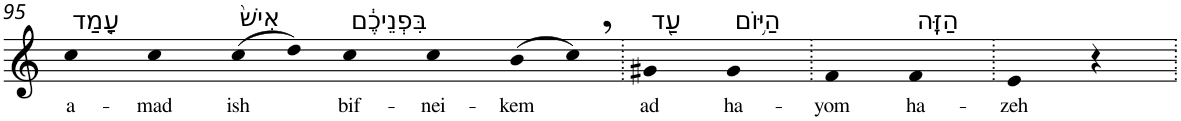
**kern	**text
*part1	*part1
*staff1	*staff1
*I"Piano	*
*I'Pno	*
!!LO:PB:g=z
*clefG2	*
*k[]	*
=95	=95
!LO:TX:a:t=עָ֤מַד	!
!	!LO:LY:b
4cc	a-
!	!LO:LY:b
4cc	-mad
!LO:TX:a:t=אִישׁ֙	!
!	!LO:LY:b
(>8cc	ish
8dd)	.
!LO:TX:a:t=בִּפְנֵיכֶ֔ם	!
!	!LO:LY:b
4cc	bif-
!	!LO:LY:b
4cc	-nei-
!	!LO:LY:b
(>8b	-kem
8cc,)	.
=96.	=96.
!LO:TX:a:t=עַ֖ד	!
!	!LO:LY:b
4g#X	ad
!LO:TX:a:t=הַיּ֥וֹם	!
!	!LO:LY:b
4g#	ha-
=97.	=97.
!	!LO:LY:b
4f	-yom
!LO:TX:a:t=הַזֶּֽה	!
!	!LO:LY:b
4f	ha-
=98.	=98.
!	!LO:LY:b
4e	-zeh
4r	.
=.	=.
*-	*-
